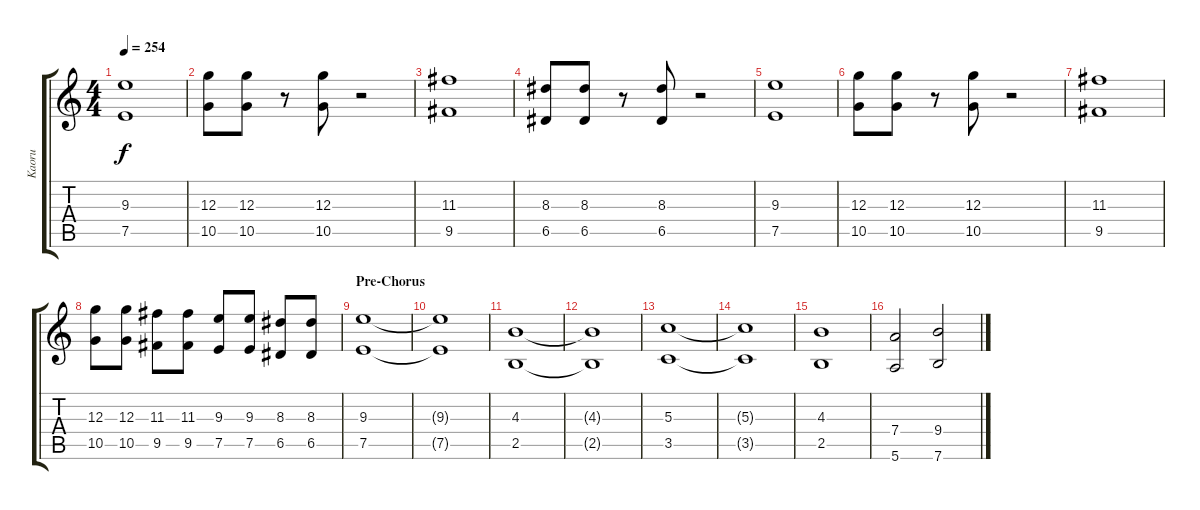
\track ("Kaoru" "Kaoru") {instrument distortionguitar}
\staff {score tabs}
\tuning (E4 B3 G3 D3 A2 E2) {hide}
\ts (4 4)
\tempo 254
\clef g2
\ks c
(9.3 7.5).1{dy f} |
(12.3 10.5).8 (12.3 10.5).8 r.8 (12.3 10.5).8 r.2 |
(11.3 9.5).1 |
(8.3 6.5).8 (8.3 6.5).8 r.8 (8.3 6.5).8 r.2 |
(9.3 7.5).1 |
(12.3 10.5).8 (12.3 10.5).8 r.8 (12.3 10.5).8 r.2 |
(11.3 9.5).1 |
(12.3 10.5).8 (12.3 10.5).8 (11.3 9.5).8 (11.3 9.5).8 (9.3 7.5).8 (9.3 7.5).8 (8.3 6.5).8 (8.3 6.5).8 |
\section ("" "Pre-Chorus")
(9.3 7.5).1 |
(9.3{t} 7.5{t}).1 |
(4.3 2.5).1 |
(4.3{t} 2.5{t}).1 |
(5.3 3.5).1 |
(5.3{t} 3.5{t}).1 |
(4.3 2.5).1 |
(7.4 5.6).2 (9.4 7.6).2
